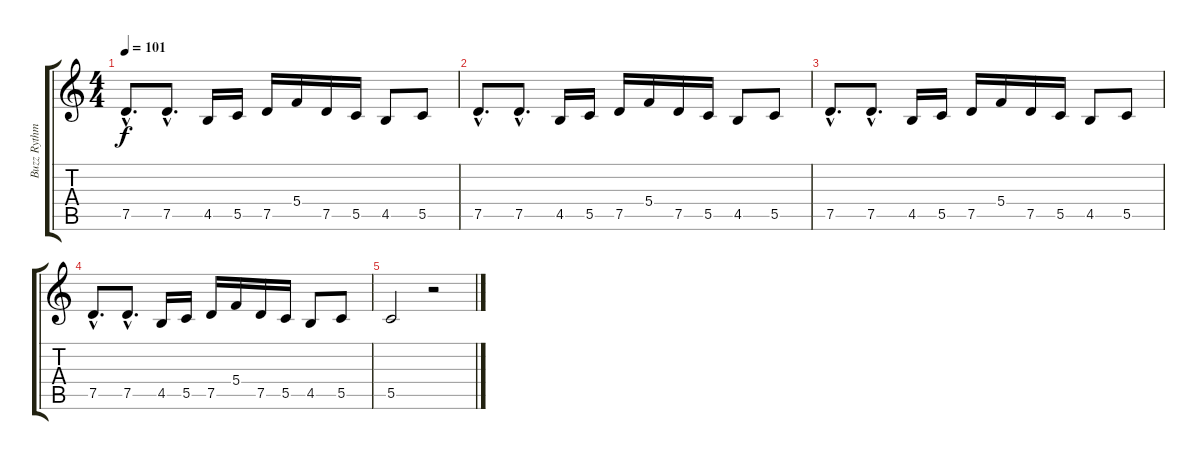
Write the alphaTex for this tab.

\track ("Buzz Rythm" "Buzz Rythm") {instrument distortionguitar}
\staff {score tabs}
\tuning (D4 A3 F3 C3 G2 D2) {hide}
\ts (4 4)
\tempo 101
\clef g2
\ks c
7.5{hac}.8{d dy f} 7.5{hac}.8{d} 4.5.16 5.5.16 7.5.16 5.4.16 7.5.16 5.5.16 4.5.8 5.5.8 |
7.5{hac}.8{d} 7.5{hac}.8{d} 4.5.16 5.5.16 7.5.16 5.4.16 7.5.16 5.5.16 4.5.8 5.5.8 |
7.5{hac}.8{d} 7.5{hac}.8{d} 4.5.16 5.5.16 7.5.16 5.4.16 7.5.16 5.5.16 4.5.8 5.5.8 |
7.5{hac}.8{d} 7.5{hac}.8{d} 4.5.16 5.5.16 7.5.16 5.4.16 7.5.16 5.5.16 4.5.8 5.5.8 |
5.5.2 r.2
